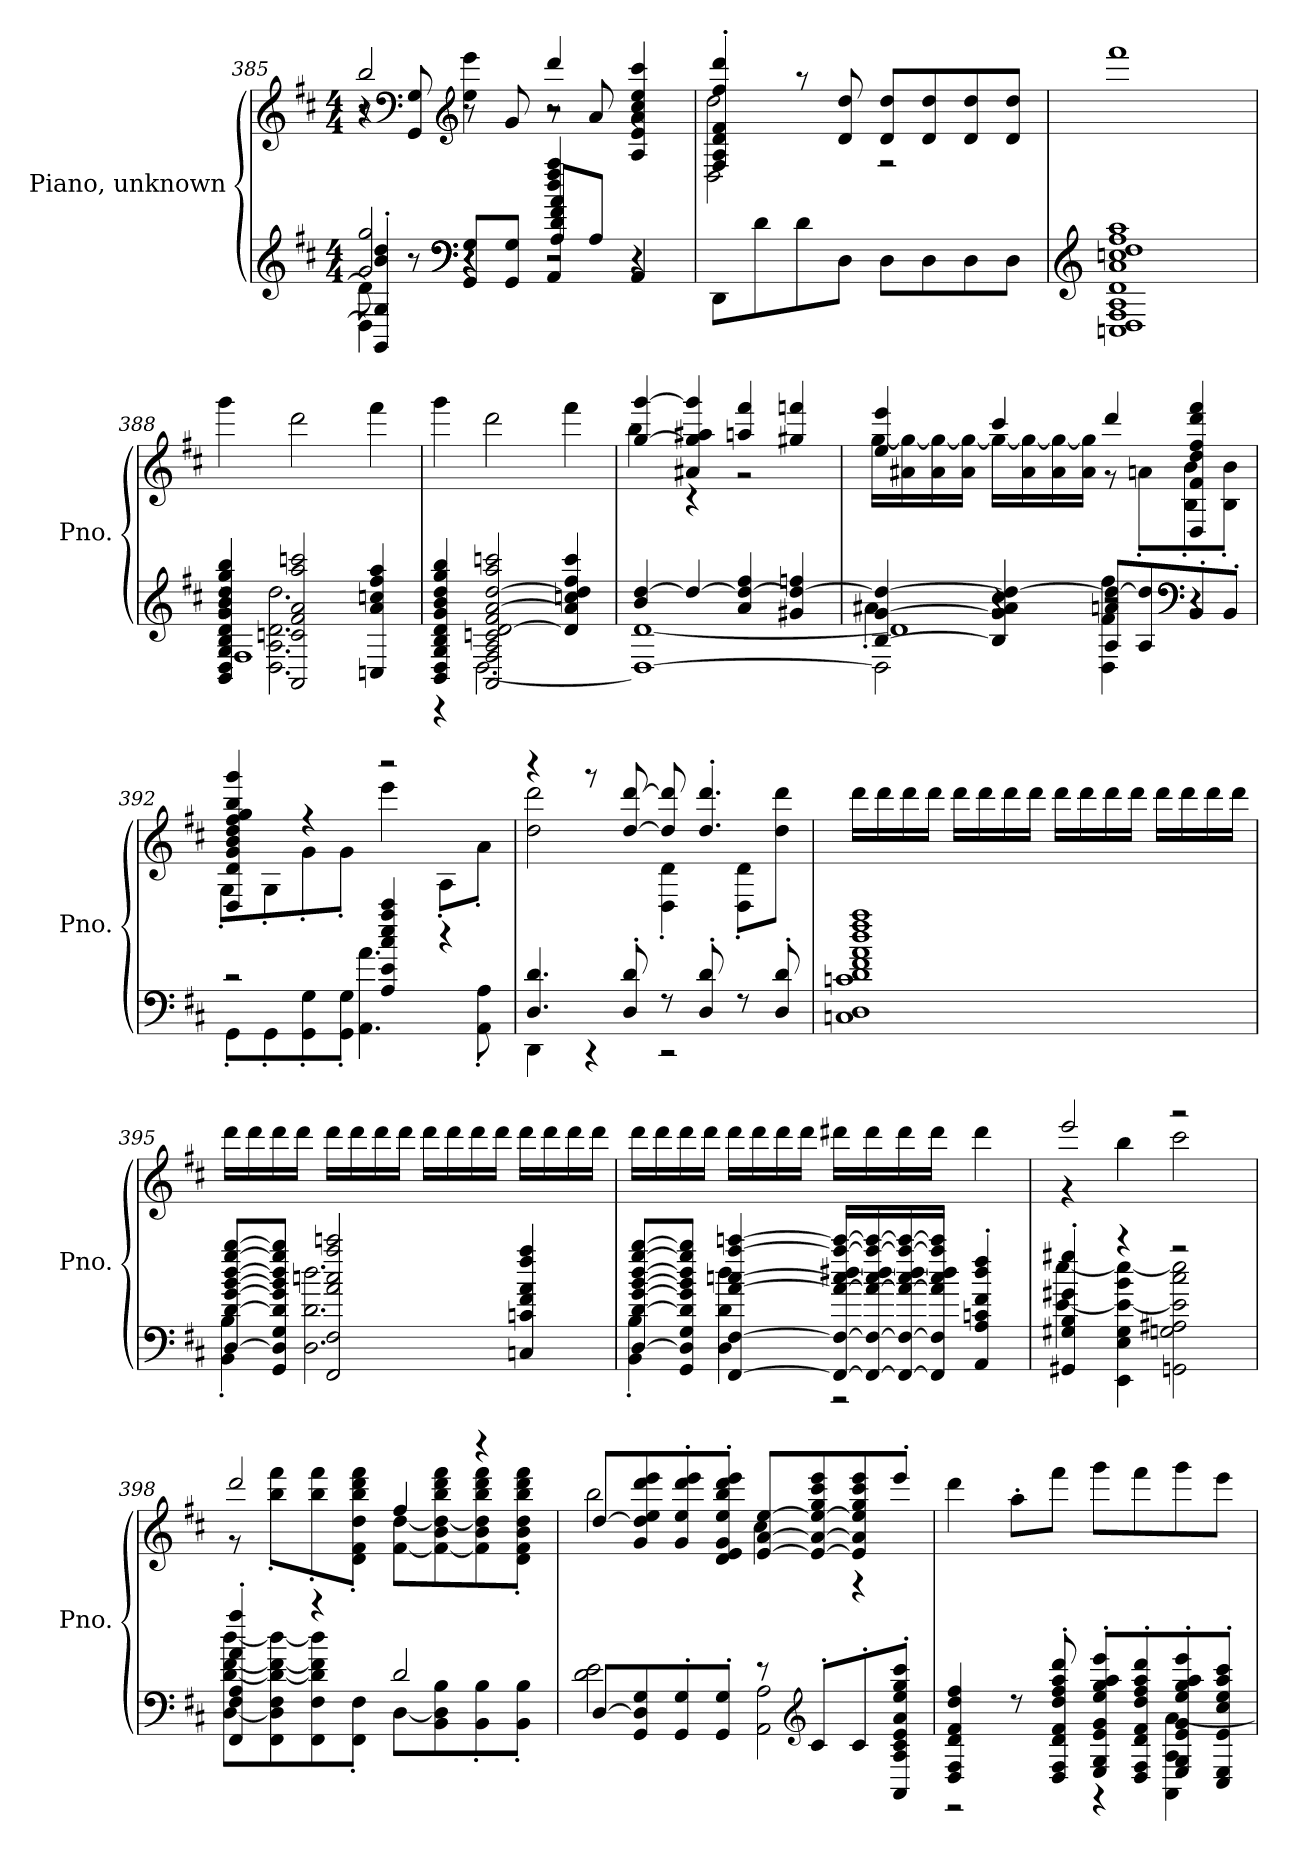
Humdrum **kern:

**kern	**kern
*part1	*part1
*staff2	*staff1
*I"Piano, unknown	*
*I'Pno.	*
!!LO:LB:g=z
*clefG2	*clefG2
*k[f#c#]	*k[f#c#]
*M4/4	*M4/4
=385	=385
*^	*^
*	*^	*	*^
*	*	*^	*	*	*
2g/ 2gg/	8d\]	4GG/' 4G/' 4b/' 4dd/'	4D\]	2bb/	4r	8r
*	*	*	*	*clefF4	*	*
.	8r	.	.	.	.	8GG/ 8G/
*clefF4	*	*	*	*clefG2	*	*
.	4r	8GG/ 8G/L	4r	.	4ee\ 4eee\	8r
.	.	8GG/ 8G/J	.	.	.	8g/
4AA/ 4dd/ 4ff#/ 4aa/	2r	8A/ 8d/ 8f#/ 8a/L	2r	4ddd/	2r	8r
.	.	8A/J	.	.	.	8a/
4r	.	4AA/	.	4r	.	4A/ 4e/ 4a/ 4cc#/ 4ee/ 4ccc#/
*v	*v	*v	*v	*	*	*
*	*	*v	*v
=386	=386	=386
8DD\L	4F#/' 4A/' 4d/' 4f#/' 4ff#/' 4ddd/'	2D\ 2dd\
8d\	.	.
8d\	8r	.
8D\J	8d/ 8dd/	.
8D\L	8d/ 8dd/L	2r
8D\	8d/ 8dd/	.
8D\	8d/ 8dd/	.
8D\J	8d/ 8dd/J	.
*	*v	*v
=387	=387
*clefG2	*
1Cn 1D 1F# 1A 1d 1a 1ccn 1dd 1ff# 1aa	1fff#
=388	=388
*^	*
*	*^	*
4BB/ 4D/ 4G/ 4B/ 4d/ 4g/ 4b/ 4dd/ 4gg/ 4bb/	4r	1F#	4ggg\
2AA/ 2cn/ 2f#/ 2a/ 2aa/ 2cccn/	2.D\ 2.A\ 2.d\ 2.dd\	.	2ddd\
4Cn/ 4a/ 4ccn/ 4ff#/ 4aa/	.	.	4fff#\
*	*v	*v	*
=389	=389	=389
4BB/ 4D/ 4G/ 4B/ 4d/ 4g/ 4b/ 4dd/ 4gg/ 4bb/	4r	4ggg\
2AA/ 2F#/ 2A/ 2cn/ [2d/ 2f#/ [2a/ [2dd/ 2aa/ 2cccn/	[2.D\	2ddd\
4d/] 4a/] 4ccn/ 4dd/] 4ff#/ 4ccc/	.	4fff#\
!!LO:LB:g=z
=390	=390	=390
*	*^	*^
4b/ [4dd/	[1d	1D_	[4gg/ [4ggg/	4bb\
4dd/_	.	.	4a#X/ 4gg/] 4aa#X/ 4ggg/]	4r
4a/ 4dd/_ 4ff#/	.	.	4aan/ 4fff#/	2r
4g#X/ 4dd/_ 4ffn/	.	.	4gg#X/ 4fffn/	.
=391	=391	=391	=391	=391
*	*	*^	*	*
[4B/ [4g/ 4dd/_	4a#X'\	1d]	2D\]	4ee/ 4eee/	[16gg\LL
.	.	.	.	.	16a#X\ 16gg\_
.	.	.	.	.	16a#\ 16gg\_
.	.	.	.	.	16a#\ 16gg\_JJ
4B/] 4g/] 4a#/ 4cc#/ 4dd/_	4r	.	.	4ccc#/	16gg\LL_
.	.	.	.	.	16a#\ 16gg\_
.	.	.	.	.	16a#\ 16gg\_
.	.	.	.	.	16a#\ 16gg\]JJ
8A/ 8an/ 8dd/_L	4D\ 4f#\ 4ff#\	.	2r	4ddd/	8r
8A/ 8dd/]	.	.	.	.	8an'\L
*clefF4	*	*	*	*	*
8BB'/	4r	.	.	4D/ 4f#/ 4dd/ 4ff#/ 4ddd/ 4fff#/	8B\' 8b\'
8BB'/J	.	.	.	.	8B\' 8b\'J
*	*v	*v	*v	*	*
=392	=392	=392	=392
2r	8GG'\L	4D/ 4d/ 4g/ 4b/ 4dd/ 4ff#/ 4gg/ 4bb/ 4ggg/	8G'\L
.	8GG'\	.	8G'\
.	8GG\' 8G\'	4r	8g'\
.	8GG\' 8G\'J	.	8g'\J
4A/ 4e/ 4cc#/ 4ee/ 4aa/ 4ccc#/	4.AA\ 4.a\	2r	4eee\
4r	.	.	8A'\L
.	8AA\' 8A\'	.	8a'\J
!!LO:LB:g=z	!!
=393	=393	=393	=393
4.D/ 4.d/	4DD\	4r	2dd\ 2ddd\
.	4r	8r	.
8D/' 8d/'	.	[8dd/ [8ddd/	.
8r	2r	8dd/] 8ddd/]	4D\' 4d\'
8D/' 8d/'	.	4.dd/' 4.ddd/'	.
8r	.	.	8D\' 8d\'L
8D/' 8d/'	.	.	8dd\ 8ddd\J
*v	*v	*	*
*	*v	*v
=394	=394
1Cn 1D 1cn 1d 1f# 1a 1dd 1ff# 1aa	16ddd\LL
.	16ddd\
.	16ddd\
.	16ddd\JJ
.	16ddd\LL
.	16ddd\
.	16ddd\
.	16ddd\JJ
.	16ddd\LL
.	16ddd\
.	16ddd\
.	16ddd\JJ
.	16ddd\LL
.	16ddd\
.	16ddd\
.	16ddd\JJ
!!LO:LB:g=z
=395	=395
*^	*
[8D/ [8d/ [8g/ [8b/ [8dd/ [8gg/ [8bb/L	4BB\' 4B\'	16ddd\LL
.	.	16ddd\
8GG/ 8D/] 8G/ 8d/] 8g/] 8b/] 8dd/] 8gg/] 8bb/]J	.	16ddd\
.	.	16ddd\JJ
2FF#/ 2F#/ 2a/ 2ccn/ 2aa/ 2cccn/	2.D\ 2.d\ 2.dd\	16ddd\LL
.	.	16ddd\
.	.	16ddd\
.	.	16ddd\JJ
.	.	16ddd\LL
.	.	16ddd\
.	.	16ddd\
.	.	16ddd\JJ
4Cn/ 4cn/ 4f#/ 4a/ 4ff#/ 4aa/	.	16ddd\LL
.	.	16ddd\
.	.	16ddd\
.	.	16ddd\JJ
=396	=396	=396
[8D/ [8d/ [8g/ [8b/ [8dd/ [8gg/ [8bb/L	4BB\' 4B\'	16ddd\LL
.	.	16ddd\
8GG/ 8D/] 8G/ 8d/] 8g/] 8b/] 8dd/] 8gg/] 8bb/]J	.	16ddd\
.	.	16ddd\JJ
[4FF#/ [4F#/ [4a/ [4ccn/ [4aa/ [4cccn/	4D\ 4d\ 4dd\	16ddd\LL
.	.	16ddd\
.	.	16ddd\
.	.	16ddd\JJ
16FF#/_ 16F#/_ 16a/_ 16cc/_ 16dd#X/ 16aa/_ 16ccc/_LL	2r	16ddd#X\LL
16FF#/_ 16F#/_ 16a/_ 16cc/_ 16dd#/ 16aa/_ 16ccc/_	.	16ddd#\
16FF#/_ 16F#/_ 16a/_ 16cc/_ 16dd#/ 16aa/_ 16ccc/_	.	16ddd#\
16FF#/] 16F#/] 16a/] 16cc/] 16dd#/ 16aa/] 16ccc/]JJ	.	16ddd#\JJ
4AA/' 4A/' 4cn/' 4f#/' 4dd#/' 4ff#/'	.	4ddd#\
!!LO:PB:g=z
=397	=397	=397
*	*	*^
4GG#X/' 4G#X/' 4B/' 4g#X/' 4gg#X/'	[4e\ [4ee\	2eee/	4r
4r	4EE\ 4E\ 4G#\ 4e\_ 4b\ 4ee\_	.	4bb\
2r	2GGn\ 2Gn\ 2A#X\ 2e\] 2cc#\ 2ee\]	2r	2ccc#\
=398	=398	=398	=398
4FF#/' 4F#/' 4A/' 4a/' 4aa/'	[8D\ [8d\ [8f#\ [8dd\L	2ddd/	8r
.	8FF#\ 8D\] 8F#\ 8d\_ 8f#\_ 8dd\_	.	8bb\' 8fff#\'L
4r	8FF#\ 8F#\ 8d\] 8f#\] 8dd\]	.	8bb\' 8fff#\'
.	8FF#\' 8F#\'J	.	8d\' 8f#\' 8dd\' 8bb\' 8ddd\' 8fff#\'J
2d/	[8D\L	4ff#/	[8f#\ [8dd\L
.	8BB\ 8D\] 8B\	.	8f#\_ 8b\ 8dd\_ 8bb\ 8ddd\ 8fff#\
.	8BB\' 8B\'	4r	8f#\] 8b\ 8dd\] 8bb\ 8ddd\ 8fff#\
.	8BB\' 8B\'J	.	8d\' 8f#\' 8b\' 8dd\' 8bb\' 8ddd\' 8fff#\'J
=399	=399	=399	=399
[8D/L	2d\ 2e\	[8dd/L	2bb\
8GG/ 8D/] 8G/	.	8g/ 8dd/] 8ee/ 8ddd/ 8eee/	.
8GG/' 8G/'	.	8g/' 8ee/' 8ddd/' 8eee/'	.
8GG/' 8G/'J	.	8d/' 8e/' 8g/' 8ee/' 8bb/' 8ddd/' 8eee/'J	.
8r	2AA\ 2A\	[8e/ [8a/ [8ee/L	4cc#\
*clefG2	*	*	*
8c#'/L	.	8e/_ 8a/_ 8ee/_ 8gg/ 8ccc#/ 8eee/	.
8c#'/	.	8e/] 8a/] 8ee/] 8gg/ 8ccc#/ 8eee/	4r
8AA/' 8A/' 8c#/' 8e/' 8a/' 8ee/' 8gg/' 8ccc#/'J	.	8eee'/J	.
*	*	*v	*v
!!LO:LB:g=z
=400	=400	=400
4D/ 4F#/ 4d/ 4f#/ 4dd/ 4ff#/	2r	4ddd\
8r	.	8aa'\L
8D/' 8F#/' 8d/' 8f#/' 8dd/' 8ff#/' 8aa/' 8ddd/'	.	8fff#\J
8E/' 8G/' 8e/' 8g/' 8ee/' 8gg/' 8aa/' 8eee/'L	4r	8ggg\L
8D/' 8F#/' 8d/' 8f#/' 8dd/' 8ff#/' 8aa/' 8ddd/'	.	8fff#\
8E/' 8G/' 8e/' 8g/' 8ee/' 8gg/' 8aa/' 8eee/'	4AA\ 4A\ [4a\	8ggg\
8C#/' 8E/' 8e/' 8cc#/' 8ee/' 8aa/' 8ccc#/'J	.	8eee\J
*v	*v	*
=	=
*-	*-
